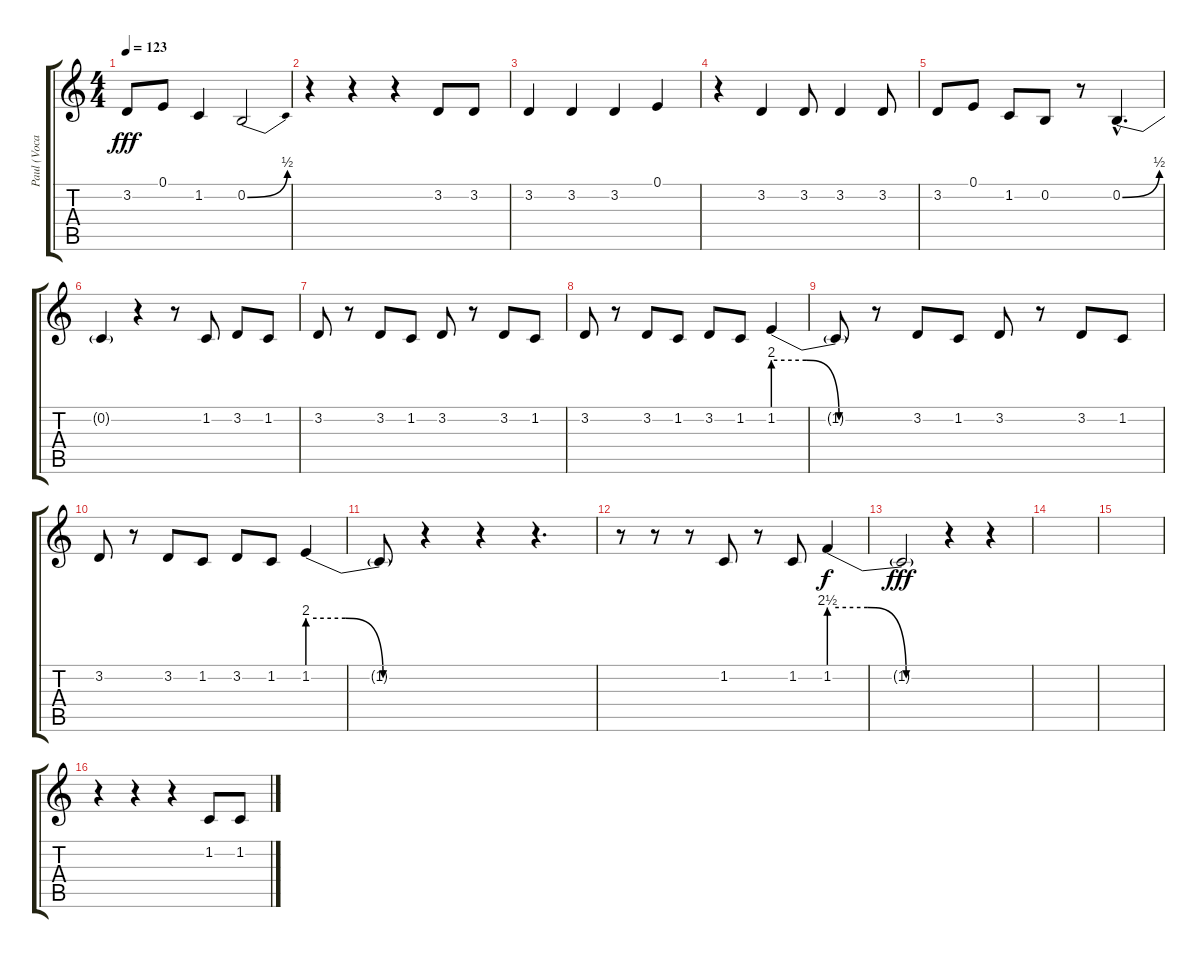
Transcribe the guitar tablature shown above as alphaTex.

\track ("Paul (Vocals)" "Paul (Voca") {instrument trombone}
\staff {score tabs}
\tuning (E4 B3 G3 D3 A2 E2) {hide}
\ts (4 4)
\tempo 123
\clef g2
\ks c
3.2.8{dy fff} 0.1.8 1.2.4 0.2{be (bend 0 0 60 2)}.2 |
r.4 r.4 r.4 3.2.8 3.2.8 |
3.2.4 3.2.4 3.2.4 0.1.4 |
r.4 3.2.4 3.2.8 3.2.4 3.2.8 |
3.2.8 0.1.8 1.2.8 0.2.8 r.8 0.2{be (bend 0 0 60 2) hac}.4{d} |
0.2{t}.4 r.4 r.8 1.2.8 3.2.8 1.2.8 |
3.2.8 r.8 3.2.8 1.2.8 3.2.8 r.8 3.2.8 1.2.8 |
3.2.8 r.8 3.2.8 1.2.8 3.2.8 1.2.8 1.2{be (custom 0 8 20 8 40 0 60 0)}.4 |
1.2{t}.8 r.8 3.2.8 1.2.8 3.2.8 r.8 3.2.8 1.2.8 |
3.2.8 r.8 3.2.8 1.2.8 3.2.8 1.2.8 1.2{be (custom 0 8 20 8 40 0 60 0)}.4 |
1.2{t}.8 r.4 r.4 r.4{d} |
r.8 r.8 r.8 1.2.8 r.8 1.2.8 1.2{be (custom 0 10 20 10 40 0 60 0)}.4{dy f} |
1.2{t}.2{dy fff} r.4 r.4 |
|
|
r.4 r.4 r.4 1.2.8 1.2.8
